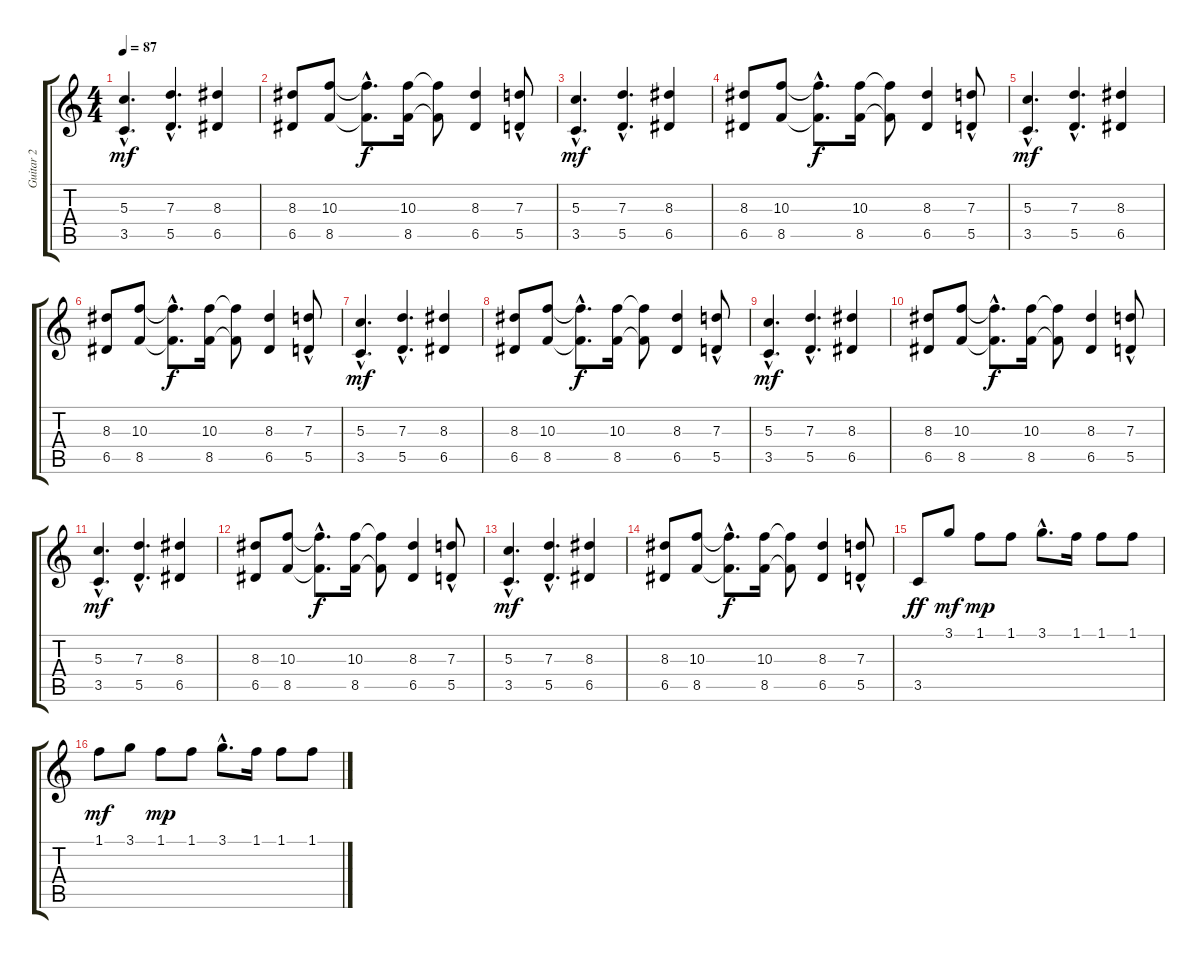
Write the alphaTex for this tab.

\track ("Guitar 2" "Guitar 2") {instrument acousticguitarsteel}
\staff {score tabs}
\tuning (E4 B3 G3 D3 A2 E2) {hide}
\ts (4 4)
\tempo 87
\clef g2
\ks c
(5.3{hac} 3.5{hac}).4{d dy mf} (7.3{hac} 5.5{hac}).4{d} (8.3 6.5).4 |
(8.3 6.5).8 (10.3 8.5).8 (10.3{hac t} 8.5{hac t}).8{d dy f} (10.3 8.5).16 (10.3{t} 8.5{t}).8 (8.3 6.5).4 (7.3{hac} 5.5).8 |
(5.3{hac} 3.5{hac}).4{d dy mf} (7.3{hac} 5.5{hac}).4{d} (8.3 6.5).4 |
(8.3 6.5).8 (10.3 8.5).8 (10.3{hac t} 8.5{hac t}).8{d dy f} (10.3 8.5).16 (10.3{t} 8.5{t}).8 (8.3 6.5).4 (7.3{hac} 5.5).8 |
(5.3{hac} 3.5{hac}).4{d dy mf} (7.3{hac} 5.5{hac}).4{d} (8.3 6.5).4 |
(8.3 6.5).8 (10.3 8.5).8 (10.3{hac t} 8.5{hac t}).8{d dy f} (10.3 8.5).16 (10.3{t} 8.5{t}).8 (8.3 6.5).4 (7.3{hac} 5.5).8 |
(5.3{hac} 3.5{hac}).4{d dy mf} (7.3{hac} 5.5{hac}).4{d} (8.3 6.5).4 |
(8.3 6.5).8 (10.3 8.5).8 (10.3{hac t} 8.5{hac t}).8{d dy f} (10.3 8.5).16 (10.3{t} 8.5{t}).8 (8.3 6.5).4 (7.3{hac} 5.5).8 |
(5.3{hac} 3.5{hac}).4{d dy mf} (7.3{hac} 5.5{hac}).4{d} (8.3 6.5).4 |
(8.3 6.5).8 (10.3 8.5).8 (10.3{hac t} 8.5{hac t}).8{d dy f} (10.3 8.5).16 (10.3{t} 8.5{t}).8 (8.3 6.5).4 (7.3{hac} 5.5).8 |
(5.3{hac} 3.5{hac}).4{d dy mf} (7.3{hac} 5.5{hac}).4{d} (8.3 6.5).4 |
(8.3 6.5).8 (10.3 8.5).8 (10.3{hac t} 8.5{hac t}).8{d dy f} (10.3 8.5).16 (10.3{t} 8.5{t}).8 (8.3 6.5).4 (7.3{hac} 5.5).8 |
(5.3{hac} 3.5{hac}).4{d dy mf} (7.3{hac} 5.5{hac}).4{d} (8.3 6.5).4 |
(8.3 6.5).8 (10.3 8.5).8 (10.3{hac t} 8.5{hac t}).8{d dy f} (10.3 8.5).16 (10.3{t} 8.5{t}).8 (8.3 6.5).4 (7.3{hac} 5.5).8 |
3.5.8{dy ff} 3.1.8{dy mf} 1.1.8{dy mp} 1.1.8 3.1{hac}.8{d} 1.1.16 1.1.8 1.1.8 |
1.1.8{dy mf} 3.1.8 1.1.8{dy mp} 1.1.8 3.1{hac}.8{d} 1.1.16 1.1.8 1.1.8
